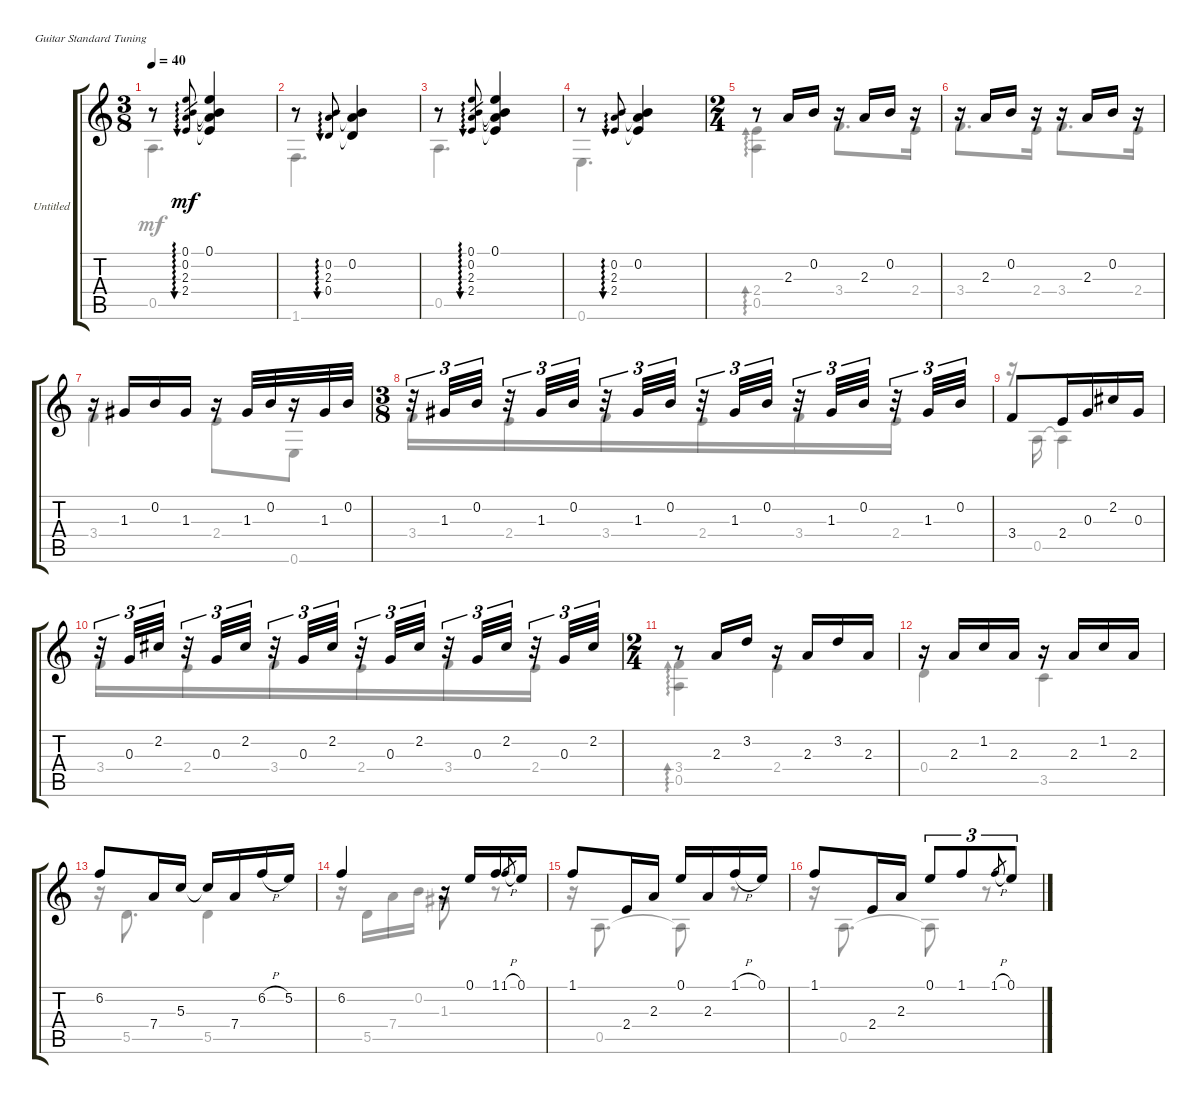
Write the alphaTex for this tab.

\bracketExtendMode groupsimilarinstruments
\firstSystemTrackNameOrientation horizontal
\otherSystemsTrackNameOrientation horizontal
\track ("Untitled" "Untitled") {instrument acousticguitarnylon}
\staff {score tabs}
\tuning (E4 B3 G3 D3 A2 E2)
\voice
\ts (3 8)
\tempo 40
\clef g2
\ks aminor
r.8{dy mf} (0.1 0.2 2.3 2.4).8{au 0 gr} (0.1 0.2{t} 2.3{t} 2.4{t}).4 |
r.8 (0.2 2.3 0.4).8{au 0 gr} (0.2 2.3{t} 0.4{t}).4 |
r.8 (0.1 0.2 2.3 2.4).8{au 0 gr} (0.1 0.2{t} 2.3{t} 2.4{t}).4 |
r.8 (0.2 2.3 2.4).8{au 0 gr} (0.2 2.3{t} 2.4{t}).4 |
\ts (2 4)
r.8{ad 0} 2.3.16 0.2.16 r.16 2.3.16 0.2.16 r.16 |
r.16 2.3.16 0.2.16 r.16 r.16 2.3.16 0.2.16 r.16 |
r.16 1.3.16 0.2.16 1.3.16 r.16 1.3.32 0.2.32 r.16 1.3.32 0.2.32 |
\ts (3 8)
r.32{tu (3 2)} 1.3.32{tu (3 2)} 0.2.32{tu (3 2)} r.32{tu (3 2)} 1.3.32{tu (3 2)} 0.2.32{tu (3 2)} r.32{tu (3 2)} 1.3.32{tu (3 2)} 0.2.32{tu (3 2)} r.32{tu (3 2)} 1.3.32{tu (3 2)} 0.2.32{tu (3 2)} r.32{tu (3 2)} 1.3.32{tu (3 2)} 0.2.32{tu (3 2)} r.32{tu (3 2)} 1.3.32{tu (3 2)} 0.2.32{tu (3 2)} |
3.4.8 2.4.16 0.3.16 2.2.16 0.3.16 |
r.32{tu (3 2)} 0.3.32{tu (3 2)} 2.2.32{tu (3 2)} r.32{tu (3 2)} 0.3.32{tu (3 2)} 2.2.32{tu (3 2)} r.32{tu (3 2)} 0.3.32{tu (3 2)} 2.2.32{tu (3 2)} r.32{tu (3 2)} 0.3.32{tu (3 2)} 2.2.32{tu (3 2)} r.32{tu (3 2)} 0.3.32{tu (3 2)} 2.2.32{tu (3 2)} r.32{tu (3 2)} 0.3.32{tu (3 2)} 2.2.32{tu (3 2)} |
\ts (2 4)
r.8{ad 0} 2.3.16 3.2.16 r.16 2.3.16 3.2.16 2.3.16 |
r.16 2.3.16 1.2.16 2.3.16 r.16 2.3.16 1.2.16 2.3.16 |
6.2.8 7.4.16 5.3.16 5.3{t}.16 7.4.16 6.2{h}.16 5.2.16 |
6.2.4 r.16 0.1.16 1.1.16 1.1{h}.8{gr} 0.1.16 |
1.1.8 2.4.16 2.3.16 0.1.16 2.3.16 1.1{h}.16 0.1.16 |
1.1.8 2.4.16 2.3.16 0.1.8{tu (3 2)} 1.1.8{tu (3 2)} 1.1{h}.8{gr} 0.1.8{tu (3 2)}
\voice
\clef g2
\ottava regular
\simile none
\ks aminor
0.5.4{d dy mf} |
1.6.4{d} |
0.5.4{d} |
0.6.4{d} |
(2.4 0.5).4{ad 0} 3.4.8{d} 2.4.16 |
3.4.8{d} 2.4.16 3.4.8{d} 2.4.16 |
3.4.4 2.4.8 0.6.8 |
3.4.16 2.4.16 3.4.16 2.4.16 3.4.16 2.4.16 |
r.16 0.5.16 0.5{t}.4 |
3.4.16 2.4.16 3.4.16 2.4.16 3.4.16 2.4.16 |
(3.4 0.5).4{ad 0} 2.4.4 |
0.4.4 3.5.4 |
r.16 5.5.8{d} 5.5.4 |
r.16 5.5.16 7.4.16 0.2.16 1.3.8 r.8 |
r.16 0.5.8{d} 0.5{t}.8 r.8 |
r.16 0.5.8{d} 0.5{t}.8 r.8
